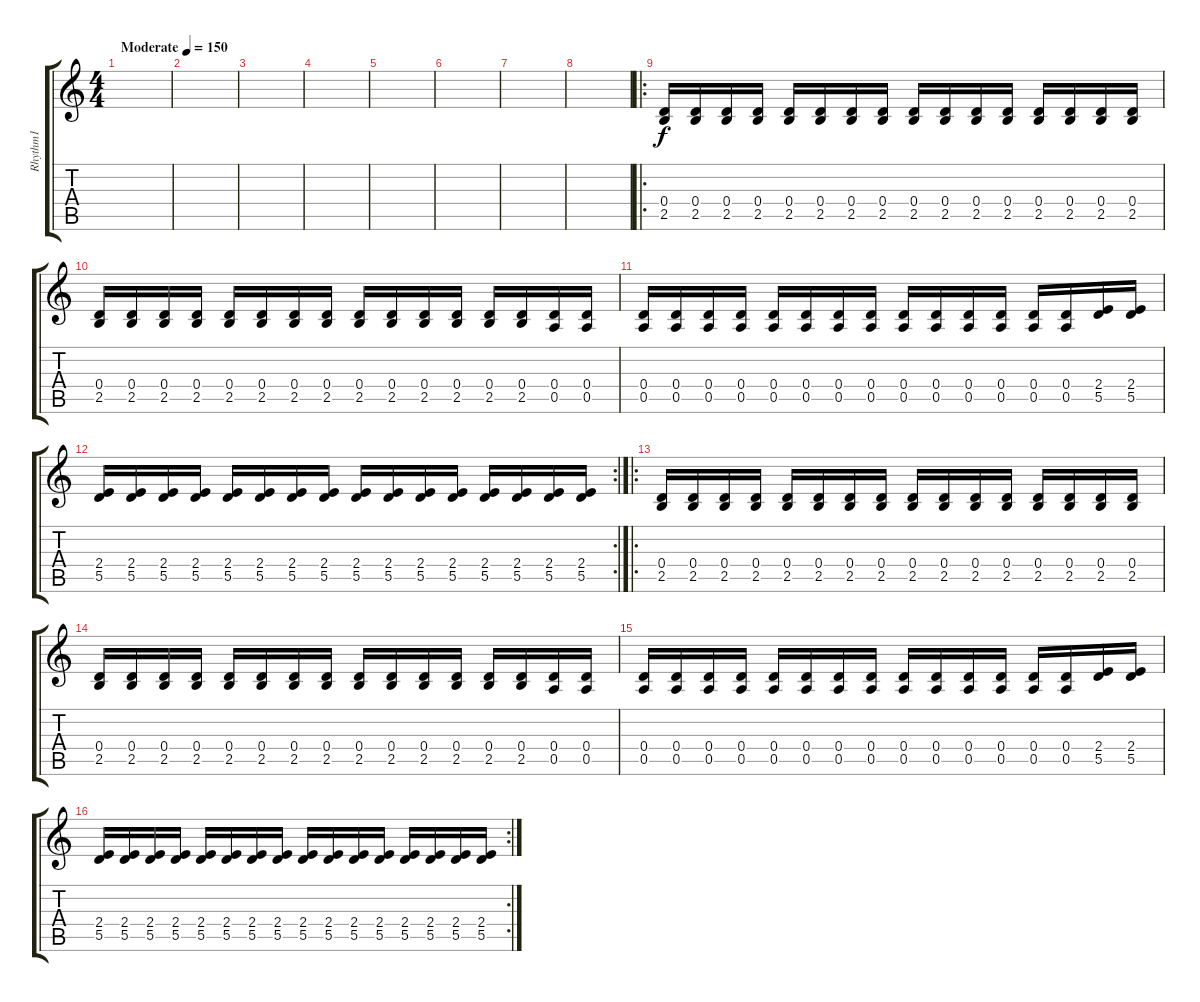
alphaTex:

\track ("Rhythm1" "Rhythm1") {instrument distortionguitar}
\staff {score tabs}
\tuning (E4 B3 G3 D3 A2 E2) {hide}
\ts (4 4)
\tempo (150 "Moderate")
\clef g2
\ks c
|
|
|
|
|
|
|
|
\ro
(0.4 2.5).16 (0.4 2.5).16 (0.4 2.5).16 (0.4 2.5).16 (0.4 2.5).16 (0.4 2.5).16 (0.4 2.5).16 (0.4 2.5).16 (0.4 2.5).16 (0.4 2.5).16 (0.4 2.5).16 (0.4 2.5).16 (0.4 2.5).16 (0.4 2.5).16 (0.4 2.5).16 (0.4 2.5).16 |
(0.4 2.5).16 (0.4 2.5).16 (0.4 2.5).16 (0.4 2.5).16 (0.4 2.5).16 (0.4 2.5).16 (0.4 2.5).16 (0.4 2.5).16 (0.4 2.5).16 (0.4 2.5).16 (0.4 2.5).16 (0.4 2.5).16 (0.4 2.5).16 (0.4 2.5).16 (0.4 0.5).16 (0.4 0.5).16 |
(0.4 0.5).16 (0.4 0.5).16 (0.4 0.5).16 (0.4 0.5).16 (0.4 0.5).16 (0.4 0.5).16 (0.4 0.5).16 (0.4 0.5).16 (0.4 0.5).16 (0.4 0.5).16 (0.4 0.5).16 (0.4 0.5).16 (0.4 0.5).16 (0.4 0.5).16 (2.4 5.5).16 (2.4 5.5).16 |
\rc 2
(2.4 5.5).16 (2.4 5.5).16 (2.4 5.5).16 (2.4 5.5).16 (2.4 5.5).16 (2.4 5.5).16 (2.4 5.5).16 (2.4 5.5).16 (2.4 5.5).16 (2.4 5.5).16 (2.4 5.5).16 (2.4 5.5).16 (2.4 5.5).16 (2.4 5.5).16 (2.4 5.5).16 (2.4 5.5).16 |
\ro
(0.4 2.5).16 (0.4 2.5).16 (0.4 2.5).16 (0.4 2.5).16 (0.4 2.5).16 (0.4 2.5).16 (0.4 2.5).16 (0.4 2.5).16 (0.4 2.5).16 (0.4 2.5).16 (0.4 2.5).16 (0.4 2.5).16 (0.4 2.5).16 (0.4 2.5).16 (0.4 2.5).16 (0.4 2.5).16 |
(0.4 2.5).16 (0.4 2.5).16 (0.4 2.5).16 (0.4 2.5).16 (0.4 2.5).16 (0.4 2.5).16 (0.4 2.5).16 (0.4 2.5).16 (0.4 2.5).16 (0.4 2.5).16 (0.4 2.5).16 (0.4 2.5).16 (0.4 2.5).16 (0.4 2.5).16 (0.4 0.5).16 (0.4 0.5).16 |
(0.4 0.5).16 (0.4 0.5).16 (0.4 0.5).16 (0.4 0.5).16 (0.4 0.5).16 (0.4 0.5).16 (0.4 0.5).16 (0.4 0.5).16 (0.4 0.5).16 (0.4 0.5).16 (0.4 0.5).16 (0.4 0.5).16 (0.4 0.5).16 (0.4 0.5).16 (2.4 5.5).16 (2.4 5.5).16 |
\rc 2
(2.4 5.5).16 (2.4 5.5).16 (2.4 5.5).16 (2.4 5.5).16 (2.4 5.5).16 (2.4 5.5).16 (2.4 5.5).16 (2.4 5.5).16 (2.4 5.5).16 (2.4 5.5).16 (2.4 5.5).16 (2.4 5.5).16 (2.4 5.5).16 (2.4 5.5).16 (2.4 5.5).16 (2.4 5.5).16
